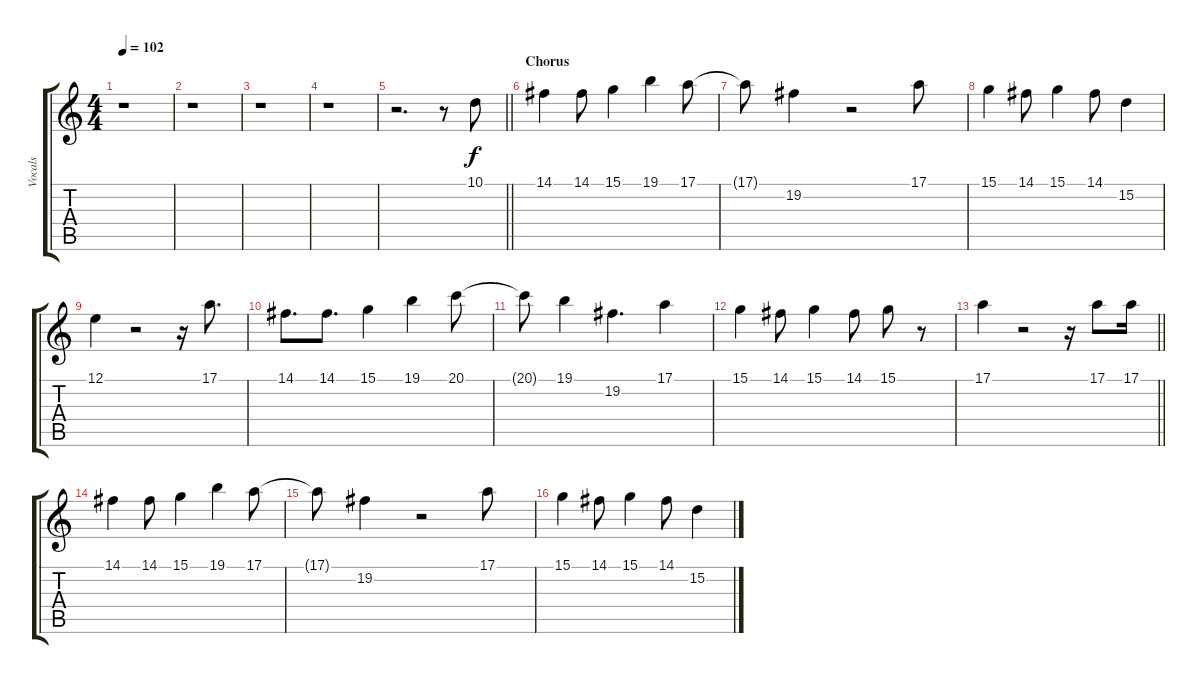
\track ("Vocals" "Vocals") {instrument flute}
\staff {score tabs}
\tuning (E4 B3 G3 D3 A2 E2) {hide}
\ts (4 4)
\tempo 102
\clef g2
\ks c
r.1{dy f} |
r.1 |
r.1 |
r.1 |
\barLineRight lightlight
r.2{d} r.8 10.1.8 |
\section ("" "Chorus")
14.1.4 14.1.8 15.1.4 19.1.4 17.1.8 |
17.1{t}.8 19.2.4 r.2 17.1.8 |
15.1.4 14.1.8 15.1.4 14.1.8 15.2.4 |
12.1.4 r.2 r.16 17.1.8{d} |
14.1.8{d} 14.1.8{d} 15.1.4 19.1.4 20.1.8 |
20.1{t}.8 19.1.4 19.2.4{d} 17.1.4 |
15.1.4 14.1.8 15.1.4 14.1.8 15.1.8 r.8 |
\barLineRight lightlight
17.1.4 r.2 r.16 17.1.8 17.1.16 |
14.1.4 14.1.8 15.1.4 19.1.4 17.1.8 |
17.1{t}.8 19.2.4 r.2 17.1.8 |
15.1.4 14.1.8 15.1.4 14.1.8 15.2.4
